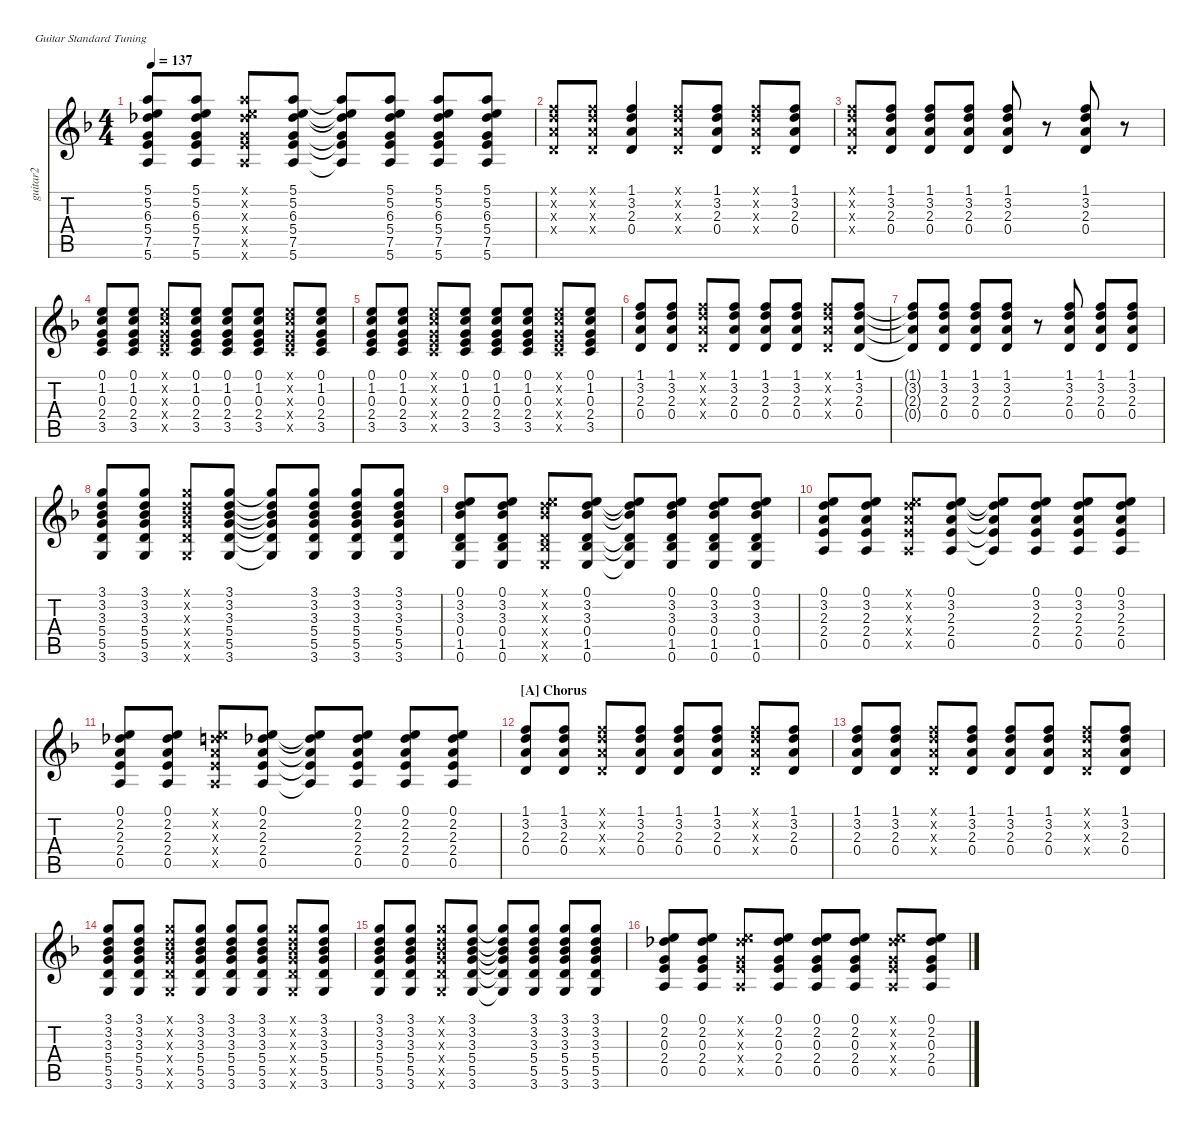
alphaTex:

\defaultSystemsLayout 4
\hideDynamics
\bracketExtendMode nobrackets
\otherSystemsTrackNameOrientation horizontal
\track ("Guitar2" "guitar2") {defaultSystemsLayout 4 instrument electricguitarclean}
\staff {score tabs}
\tuning (E4 B3 G3 D3 A2 E2)
\ts (4 4)
\tempo 137
\clef g2
\ks f
(5.6 7.5 5.4 6.3 5.2 5.1).8{dy mf} (5.6 7.5 5.4 6.3 5.2 5.1).8 (5.6{x} 7.5{x} 5.4{x} 6.3{x} 5.2{x} 5.1{x}).8 (5.6 7.5 5.4 6.3 5.2 5.1).8 (5.6{t} 7.5{t} 5.4{t} 6.3{t} 5.2{t} 5.1{t}).8 (5.6 7.5 5.4 6.3 5.2 5.1).8 (5.6 7.5 5.4 6.3 5.2 5.1).8 (5.6 7.5 5.4 6.3 5.2 5.1).8 |
(0.4{x} 2.3{x} 3.2{x} 1.1{x}).8 (0.4{x} 2.3{x} 3.2{x} 1.1{x}).8 (0.4 2.3 3.2 1.1).4 (0.4{x} 2.3{x} 3.2{x} 1.1{x}).8 (0.4 2.3 3.2 1.1).8 (0.4{x} 2.3{x} 3.2{x} 1.1{x}).8 (0.4 2.3 3.2 1.1).8 |
(0.4{x} 2.3{x} 3.2{x} 1.1{x}).8 (0.4 2.3 3.2 1.1).8 (0.4 2.3 3.2 1.1).8 (0.4 2.3 3.2 1.1).8 (0.4 2.3 3.2 1.1).8 r.8 (0.4 2.3 3.2 1.1).8 r.8 |
(2.4 0.3 1.2 0.1 3.5).8 (2.4 0.3 1.2 0.1 3.5).8 (2.4{x} 0.3{x} 1.2{x} 0.1{x} 3.5{x}).8 (2.4 0.3 1.2 0.1 3.5).8 (2.4 0.3 1.2 0.1 3.5).8 (2.4 0.3 1.2 0.1 3.5).8 (2.4{x} 0.3{x} 1.2{x} 0.1{x} 3.5{x}).8 (2.4 0.3 1.2 0.1 3.5).8 |
(2.4 0.3 1.2 0.1 3.5).8 (2.4 0.3 1.2 0.1 3.5).8 (2.4{x} 0.3{x} 1.2{x} 0.1{x} 3.5{x}).8 (2.4 0.3 1.2 0.1 3.5).8 (2.4 0.3 1.2 0.1 3.5).8 (2.4 0.3 1.2 0.1 3.5).8 (2.4{x} 0.3{x} 1.2{x} 0.1{x} 3.5{x}).8 (2.4 0.3 1.2 0.1 3.5).8 |
(0.4 2.3 3.2 1.1).8 (0.4 2.3 3.2 1.1).8 (0.4{x} 2.3{x} 3.2{x} 1.1{x}).8 (0.4 2.3 3.2 1.1).8 (0.4 2.3 3.2 1.1).8 (0.4 2.3 3.2 1.1).8 (0.4{x} 2.3{x} 3.2{x} 1.1{x}).8 (0.4 2.3 3.2 1.1).8 |
(0.4{t} 2.3{t} 3.2{t} 1.1{t}).8 (0.4 2.3 3.2 1.1).8 (0.4 2.3 3.2 1.1).8 (0.4 2.3 3.2 1.1).8 r.8 (0.4 2.3 3.2 1.1).8 (0.4 2.3 3.2 1.1).8 (0.4 2.3 3.2 1.1).8 |
(5.4 3.3 3.2 3.1 5.5 3.6).8 (5.4 3.3 3.2 3.1 5.5 3.6).8 (5.4{x} 3.3{x} 3.2{x} 3.1{x} 5.5{x} 3.6{x}).8 (5.4 3.3 3.2 3.1 5.5 3.6).8 (5.4{t} 3.3{t} 3.2{t} 3.1{t} 5.5{t} 3.6{t}).8 (5.4 3.3 3.2 3.1 5.5 3.6).8 (5.4 3.3 3.2 3.1 5.5 3.6).8 (5.4 3.3 3.2 3.1 5.5 3.6).8 |
(1.5 0.4 3.2 0.1 3.3 0.6).8 (1.5 0.4 3.2 0.1 3.3 0.6).8 (1.5{x} 0.4{x} 3.2{x} 0.1{x} 3.3{x} 0.6{x}).8 (1.5 0.4 3.2 0.1 3.3 0.6).8 (1.5{t} 0.4{t} 3.2{t} 0.1{t} 3.3{t} 0.6{t}).8 (1.5 0.4 3.2 0.1 3.3 0.6).8 (1.5 0.4 3.2 0.1 3.3 0.6).8 (1.5 0.4 3.2 0.1 3.3 0.6).8 |
(0.5 2.4 2.3 3.2 0.1).8 (0.5 2.4 2.3 3.2 0.1).8 (0.5{x} 2.4{x} 2.3{x} 3.2{x} 0.1{x}).8 (0.5 2.4 2.3 3.2 0.1).8 (0.5{t} 2.4{t} 2.3{t} 3.2{t} 0.1{t}).8 (0.5 2.4 2.3 3.2 0.1).8 (0.5 2.4 2.3 3.2 0.1).8 (0.5 2.4 2.3 3.2 0.1).8 |
(0.5 2.4 2.3 2.2 0.1).8 (0.5 2.4 2.3 2.2 0.1).8 (0.5{x} 2.4{x} 2.3{x} 3.2{x} 0.1{x}).8 (0.5 2.4 2.3 2.2 0.1).8 (0.5{t} 2.4{t} 2.3{t} 2.2{t} 0.1{t}).8 (0.5 2.4 2.3 2.2 0.1).8 (0.5 2.4 2.3 2.2 0.1).8 (0.5 2.4 2.3 2.2 0.1).8 |
\section ("A" "Chorus")
(0.4 2.3 3.2 1.1).8 (0.4 2.3 3.2 1.1).8 (0.4{x} 2.3{x} 3.2{x} 1.1{x}).8 (0.4 2.3 3.2 1.1).8 (0.4 2.3 3.2 1.1).8 (0.4 2.3 3.2 1.1).8 (0.4{x} 2.3{x} 3.2{x} 1.1{x}).8 (0.4 2.3 3.2 1.1).8 |
(0.4 2.3 3.2 1.1).8 (0.4 2.3 3.2 1.1).8 (0.4{x} 2.3{x} 3.2{x} 1.1{x}).8 (0.4 2.3 3.2 1.1).8 (0.4 2.3 3.2 1.1).8 (0.4 2.3 3.2 1.1).8 (0.4{x} 2.3{x} 3.2{x} 1.1{x}).8 (0.4 2.3 3.2 1.1).8 |
(5.4 3.3 3.2 3.1 5.5 3.6).8 (5.4 3.3 3.2 3.1 5.5 3.6).8 (5.4{x} 3.3{x} 3.2{x} 3.1{x} 5.5{x} 3.6{x}).8 (5.4 3.3 3.2 3.1 5.5 3.6).8 (5.4 3.3 3.2 3.1 5.5 3.6).8 (5.4 3.3 3.2 3.1 5.5 3.6).8 (5.4{x} 3.3{x} 3.2{x} 3.1{x} 5.5{x} 3.6{x}).8 (5.4 3.3 3.2 3.1 5.5 3.6).8 |
(5.4 3.3 3.2 3.1 5.5 3.6).8 (5.4 3.3 3.2 3.1 5.5 3.6).8 (5.4{x} 3.3{x} 3.2{x} 3.1{x} 5.5{x} 3.6{x}).8 (5.4 3.3 3.2 3.1 5.5 3.6).8 (5.4{t} 3.3{t} 3.2{t} 3.1{t} 5.5{t} 3.6{t}).8 (5.4 3.3 3.2 3.1 5.5 3.6).8 (5.4 3.3 3.2 3.1 5.5 3.6).8 (5.4 3.3 3.2 3.1 5.5 3.6).8 |
(0.5 2.4 0.3 2.2 0.1).8 (0.5 2.4 0.3 2.2 0.1).8 (0.5{x} 2.4{x} 0.3{x} 2.2{x} 0.1{x}).8 (0.5 2.4 0.3 2.2 0.1).8 (0.5 2.4 0.3 2.2 0.1).8 (0.5 2.4 0.3 2.2 0.1).8 (0.5{x} 2.4{x} 0.3{x} 2.2{x} 0.1{x}).8 (0.5 2.4 0.3 2.2 0.1).8
